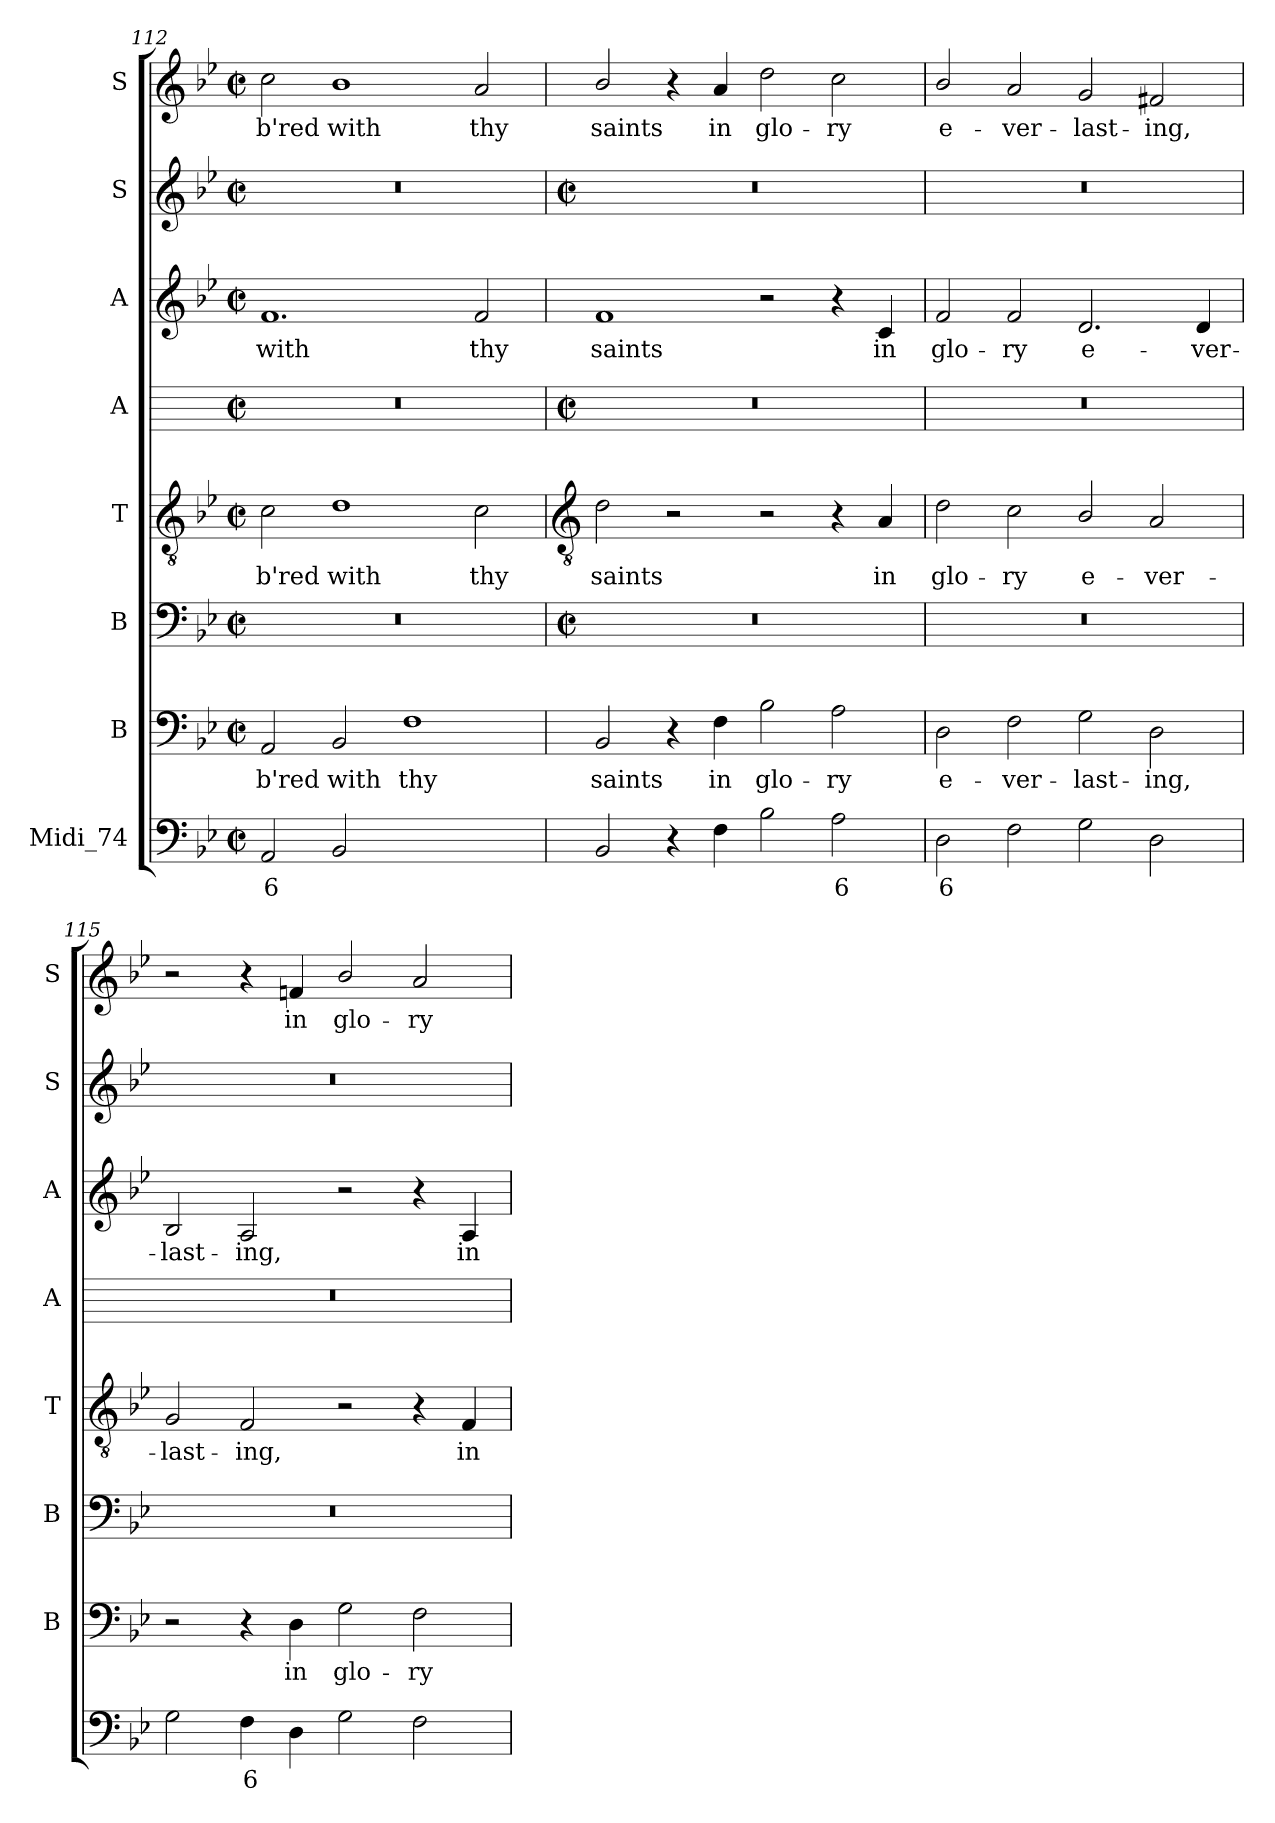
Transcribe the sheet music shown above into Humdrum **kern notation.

**kern	**text	**text	**kern	**text	**kern	**kern	**text	**kern	**kern	**text	**kern	**kern	**text
*part8	*part8	*part8	*part7	*part7	*part6	*part5	*part5	*part4	*part3	*part3	*part2	*part1	*part1
*staff8	*staff8	*staff8	*staff7	*staff7	*staff6	*staff5	*staff5	*staff4	*staff3	*staff3	*staff2	*staff1	*staff1
*I"Midi_74	*	*	*I"B	*	*I"B	*I"T	*	*I"A	*I"A	*	*I"S	*I"S	*
*	*	*	*I'B	*	*I'B	*I'T	*	*I'A	*I'A	*	*I'S	*I'S	*
*clefF4	*	*	*clefF4	*	*clefF4	*clefGv2	*	*	*clefG2	*	*clefG2	*clefG2	*
*k[b-e-]	*	*	*k[b-e-]	*	*k[b-e-]	*k[b-e-]	*	*	*k[b-e-]	*	*k[b-e-]	*k[b-e-]	*
*B-:	*	*	*B-:	*	*B-:	*B-:	*	*	*B-:	*	*B-:	*B-:	*
*M4/2	*	*	*M4/2	*	*M4/2	*M4/2	*	*M4/2	*M4/2	*	*M4/2	*M4/2	*
*met(c|)	*	*	*met(c|)	*	*met(c|)	*met(c|)	*	*met(c|)	*met(c|)	*	*met(c|)	*met(c|)	*
=112	=112	=112	=112	=112	=112	=112	=112	=112	=112	=112	=112	=112	=112
!	!LO:LY:b	!	!	!LO:LY:b	!	!	!LO:LY:b	!	!	!LO:LY:b	!	!	!LO:LY:b
2AA	6	.	2AA	-b'red	0r	2c	-b'red	0r	1.f	with	0r	2cc	-b'red
!	!	!	!	!LO:LY:b	!	!	!LO:LY:b	!	!	!	!	!	!LO:LY:b
2BB-	.	.	2BB-	with	.	1d	with	.	.	.	.	1b-	with
!	!LO:LY:b	!LO:LY:b	!	!LO:LY:b	!	!	!	!	!	!	!	!	!
[2Fyy	6	4	1F	thy	.	.	.	.	.	.	.	.	.
!	!LO:LY:b	!LO:LY:b	!	!	!	!	!LO:LY:b	!	!	!LO:LY:b	!	!	!LO:LY:b
2Fyy]	5	3	.	.	.	2c	thy	.	2f	thy	.	2a	thy
!!LO:LB:g=z
=113	=113	=113	=113	=113	=113	=113	=113	=113	=113	=113	=113	=113	=113
*	*	*	*	*	*	*clefGv2	*	*	*	*	*	*	*
*	*	*	*	*	*M4/2	*	*	*M4/2	*	*	*M4/2	*	*
*	*	*	*	*	*met(c|)	*	*	*met(c|)	*	*	*met(c|)	*	*
!	!	!	!	!LO:LY:b	!	!	!LO:LY:b	!	!	!LO:LY:b	!	!	!LO:LY:b
2BB-	.	.	2BB-	saints	0r	2d	saints	0r	1f	saints	0r	2b-/	saints
4r	.	.	4r	.	.	2r	.	.	.	.	.	4r	.
!	!	!	!	!LO:LY:b	!	!	!	!	!	!	!	!	!LO:LY:b
4F	.	.	4F	in	.	.	.	.	.	.	.	4a	in
!	!	!	!	!LO:LY:b	!	!	!	!	!	!	!	!	!LO:LY:b
2B-	.	.	2B-	glo-	.	2r	.	.	2r	.	.	2dd	glo-
!	!LO:LY:b	!	!	!LO:LY:b	!	!	!	!	!	!	!	!	!LO:LY:b
2A	6	.	2A	-ry	.	4r	.	.	4r	.	.	2cc	-ry
!	!	!	!	!	!	!	!LO:LY:b	!	!	!LO:LY:b	!	!	!
.	.	.	.	.	.	4A	in	.	4c	in	.	.	.
=114	=114	=114	=114	=114	=114	=114	=114	=114	=114	=114	=114	=114	=114
!	!LO:LY:b	!	!	!LO:LY:b	!	!	!LO:LY:b	!	!	!LO:LY:b	!	!	!LO:LY:b
2D	6	.	2D	e-	0r	2d	glo-	0r	2f	glo-	0r	2b-/	e-
!	!	!	!	!LO:LY:b	!	!	!LO:LY:b	!	!	!LO:LY:b	!	!	!LO:LY:b
2F	.	.	2F	-ver-	.	2c	-ry	.	2f	-ry	.	2a	-ver-
!	!	!	!	!LO:LY:b	!	!	!LO:LY:b	!	!	!LO:LY:b	!	!	!LO:LY:b
2G	.	.	2G	-last-	.	2B-/	e-	.	2.d	e-	.	2g	-last-
!	!	!	!	!LO:LY:b	!	!	!LO:LY:b	!	!	!	!	!	!LO:LY:b
2D	.	.	2D	-ing,	.	2A	-ver-	.	.	.	.	2f#X	-ing,
!	!	!	!	!	!	!	!	!	!	!LO:LY:b	!	!	!
.	.	.	.	.	.	.	.	.	4d	-ver-	.	.	.
=115	=115	=115	=115	=115	=115	=115	=115	=115	=115	=115	=115	=115	=115
!	!	!	!	!	!	!	!LO:LY:b	!	!	!LO:LY:b	!	!	!
2G	.	.	2r	.	0r	2G	-last-	0r	2B-	-last-	0r	2r	.
!	!LO:LY:b	!	!	!	!	!	!LO:LY:b	!	!	!LO:LY:b	!	!	!
4F	6	.	4r	.	.	2F	-ing,	.	2A	-ing,	.	4r	.
!	!	!	!	!LO:LY:b	!	!	!	!	!	!	!	!	!LO:LY:b
4D	.	.	4D	in	.	.	.	.	.	.	.	4fn	in
!	!	!	!	!LO:LY:b	!	!	!	!	!	!	!	!	!LO:LY:b
2G	.	.	2G	glo-	.	2r	.	.	2r	.	.	2b-/	glo-
!	!	!	!	!LO:LY:b	!	!	!	!	!	!	!	!	!LO:LY:b
2F	.	.	2F	-ry	.	4r	.	.	4r	.	.	2a	-ry
!	!	!	!	!	!	!	!LO:LY:b	!	!	!LO:LY:b	!	!	!
.	.	.	.	.	.	4F	in	.	4A	in	.	.	.
=	=	=	=	=	=	=	=	=	=	=	=	=	=
*-	*-	*-	*-	*-	*-	*-	*-	*-	*-	*-	*-	*-	*-
